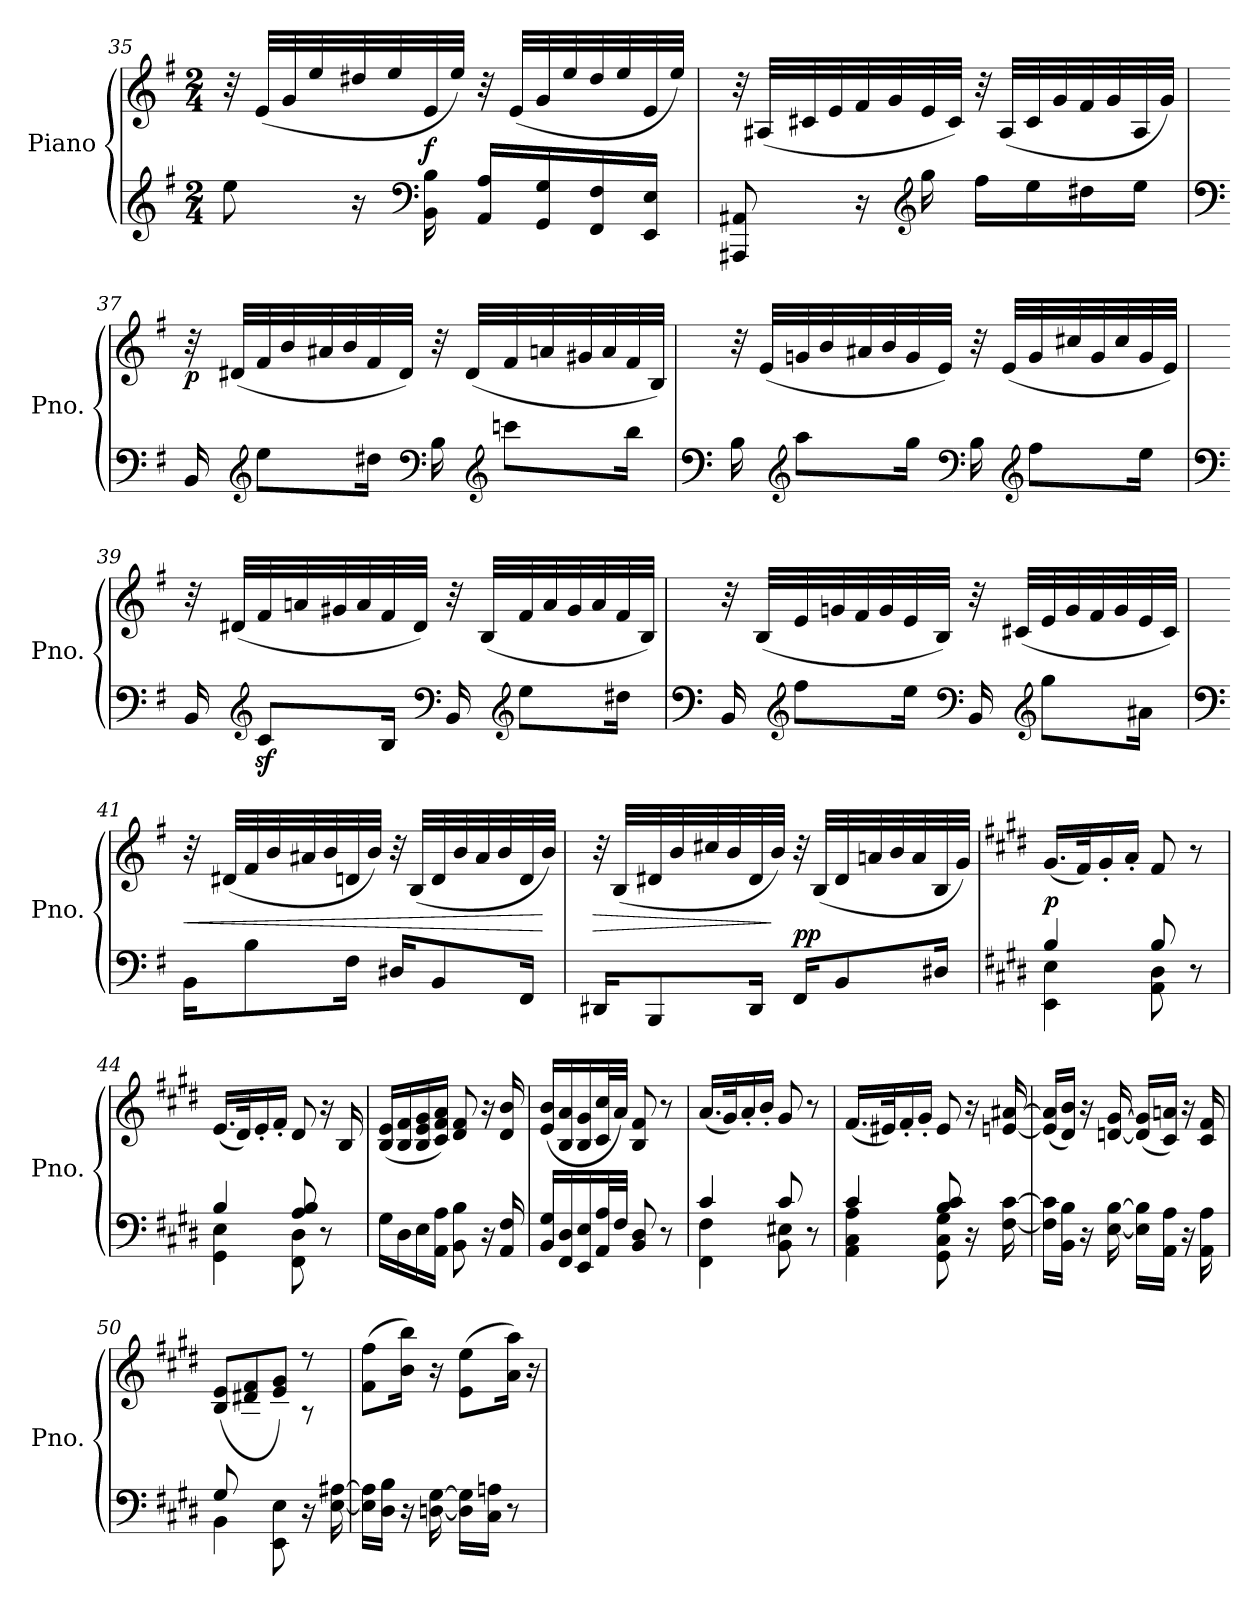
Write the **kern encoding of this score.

**kern	**kern	**dynam
*part1	*part1	*part1
*staff2	*staff1	*staff1/2
*I"Piano	*	*
*I'Pno.	*	*
*clefG2	*clefG2	*
*k[f#]	*k[f#]	*
*M2/4	*M2/4	*
=35	=35	=35
8ee\	32r	.
.	(32e/LLL	.
.	32g/	.
.	32ee/	.
16r	32dd#X/	.
.	32ee/	.
*clefF4	*	*
!	!	!LO:DY:b
16BB\ 16B\	32e/	f
.	32ee/JJJ)	.
16AA/ 16A/LL	32r	.
.	(32e/LLL	.
16GG/ 16G/	32g/	.
.	32ee/	.
16FF#/ 16F#/	32dd#/	.
.	32ee/	.
16EE/ 16E/JJ	32e/	.
.	32ee/JJJ)	.
!!LO:LB:g=z
=36	=36	=36
8AAA#X/ 8AA#X/	32r	.
.	(32A#X/LLL	.
.	32c#X/	.
.	32e/	.
16r	32f#/	.
.	32g/	.
*clefG2	*	*
16gg\	32e/	.
.	32c#/JJJ)	.
16ff#\LL	32r	.
.	(32A#/LLL	.
16ee\	32c#/	.
.	32g/	.
16dd#X\	32f#/	.
.	32g/	.
16ee\JJ	32A#/	.
.	32g/JJJ)	.
=37	=37	=37
*clefF4	*	*
!	!	!LO:DY:b
16BB/	32r	p
.	(32d#X/LLL	.
*clefG2	*	*
8ee\L	32f#/	.
.	32b/	.
.	32a#X/	.
.	32b/	.
16dd#X\Jk	32f#/	.
.	32d#/JJJ)	.
*clefF4	*	*
16B\	32r	.
.	(32d#/LLL	.
*clefG2	*	*
8cccn\L	32f#/	.
.	32an/	.
.	32g#X/	.
.	32a/	.
16bb\Jk	32f#/	.
.	32B/JJJ)	.
!!LO:LB:g=z
=38	=38	=38
*clefF4	*	*
16B\	32r	.
.	(32e/LLL	.
*clefG2	*	*
8aa\L	32gn/	.
.	32b/	.
.	32a#X/	.
.	32b/	.
16gg\Jk	32g/	.
.	32e/JJJ)	.
*clefF4	*	*
16B\	32r	.
.	(32e/LLL	.
*clefG2	*	*
8ff#\L	32g/	.
.	32cc#X/	.
.	32g/	.
.	32cc#/	.
16ee\Jk	32g/	.
.	32e/JJJ)	.
=39	=39	=39
*clefF4	*	*
16BB/	32r	.
.	(32d#X/LLL	.
*clefG2	*	*
8cz</L	32f#/	.
.	32an/	.
.	32g#X/	.
.	32a/	.
16B/Jk	32f#/	.
.	32d#/JJJ)	.
*clefF4	*	*
16BB/	32r	.
.	(32B/LLL	.
*clefG2	*	*
8ee\L	32f#/	.
.	32a/	.
.	32g#/	.
.	32a/	.
16dd#X\Jk	32f#/	.
.	32B/JJJ)	.
!!LO:PB:g=z
=40	=40	=40
*clefF4	*	*
16BB/	32r	.
.	(32B/LLL	.
*clefG2	*	*
8ff#\L	32e/	.
.	32gn/	.
.	32f#/	.
.	32g/	.
16ee\Jk	32e/	.
.	32B/JJJ)	.
*clefF4	*	*
16BB/	32r	.
.	(32c#X/LLL	.
*clefG2	*	*
8gg\L	32e/	.
.	32g/	.
.	32f#/	.
.	32g/	.
16a#X\Jk	32e/	.
.	32c#/JJJ)	.
=41	=41	=41
*clefF4	*	*
!	!	!LO:HP:b
16BB\KL	32r	<
.	(32d#X/LLL	.
8B\	32f#/	.
.	32b/	.
.	32a#X/	.
.	32b/	.
16F#\Jk	32dn/	.
.	32b/JJJ)	.
16D#X/KL	32r	.
.	(32B/LLL	.
8BB/	32d/	.
.	32b/	.
.	32a#/	.
.	32b/	.
16FF#/Jk	32d/	.
.	32b/JJJ)	[
!!LO:LB:g=z
=42	=42	=42
!	!	!LO:HP:b
16DD#X/KL	32r	>
.	(32B/LLL	.
8BBB/	32d#X/	.
.	32b/	.
.	32cc#X/	.
.	32b/	.
16DD#/Jk	32d#/	.
.	32b/JJJ)	]
!	!	!LO:DY:a=2
16FF#/KL	32r	pp
.	(32B/LLL	.
8BB/	32d#/	.
.	32an/	.
.	32b/	.
.	32a/	.
16D#X/Jk	32B/	.
.	32g/JJJ)	.
=43	=43	=43
*k[f#c#g#d#]	*k[f#c#g#d#]	*
*^	*	*
!	!	!	!LO:DY:a=2
4B/	4EE\ 4E\	(16.g#/LL	p
.	.	32f#/K)	.
.	.	16g#'/	.
.	.	16a'/JJ	.
8B/	8AA\ 8D#\	8f#/	.
8ryy	8r	8r	.
=44	=44	=44	=44
4B/	4GG#\ 4E\	(>16.e/LL	.
.	.	32d#/K)	.
.	.	16e'/	.
.	.	16f#'/JJ	.
8A/ 8B/	8FF#\ 8D#\	8d#/	.
8ryy	8r	16r	.
.	.	16B/	.
*v	*v	*	*
!!LO:LB:g=z
=45	=45	=45
16G#\LL	(>16B/ 16e/LL	.
16D#\	16B/ 16f#/	.
16E\	16B/ 16e/ 16g#/	.
16AA\ 16A\JJ	16c#/ 16f#/ 16a/JJ)	.
8BB\ 8B\	8d#/ 8f#/	.
16r	16r	.
16AA/ 16F#/	16d#/ 16b/	.
=46	=46	=46
16BB/ 16G#/LL	(>16e/ 16b/LL	.
16FF#/ 16D#/	16B/ 16a/	.
16EE/ 16E/	16B/ 16g#/	.
32AA/ 32A/L	32c#/ 32cc#/L	.
32F#/JJJ	32a/JJJ)	.
8BB/ 8D#/	8B/ 8f#/	.
8r	8r	.
=47	=47	=47
*^	*	*
4c#/	4FF#\ 4F#\	(>16.a/LL	.
.	.	32g#/K)	.
.	.	16a'/	.
.	.	16b'/JJ	.
8c#/	8BB\ 8E#X\	8g#/	.
8ryy	8r	8r	.
=48	=48	=48	=48
4c#/	4AA\ 4C#\ 4A\	(>16.f#/LL	.
.	.	32e#X/K)	.
.	.	16f#'/	.
.	.	16g#'/JJ	.
8B/ 8c#/	8GG#\ 8C#\ 8G#\	8e#/	.
8ryy	16r	16r	.
.	[16F#\ [16c#\	[16en/ [16a#X/	.
*v	*v	*	*
!!LO:LB:g=z
=49	=49	=49
16F#\] 16c#\]LL	(16e/] 16a#/]LL	.
16BB\ 16B\JJ	16d#/ 16b/JJ)	.
16r	16r	.
[16E\ [16B\	[16dn/ [16g#/	.
16E\] 16B\]LL	(16d/] 16g#/]LL	.
16AA\ 16A\JJ	16c#/ 16an/JJ)	.
16r	16r	.
16AA\ 16A\	16c#/ 16f#/	.
=50	=50	=50
*^	*^	*
8G#/L	4BB\	(8B/ 8e/L	8ryy	.
4.ryy	.	8d#X/ 8f#/	8A\	.
.	8EE\ 8E\	8e/ 8g#/J)	8B\J	.
.	16r	8r	8r	.
.	[16E\ [16A#X\	.	.	.
*v	*v	*	*	*
*	*v	*v	*
=51	=51	=51
16E\] 16A#\]LL	(8f#\ 8ff#\L	.
16D#\ 16B\JJ	.	.
16r	16b\ 16bb\Jk)	.
[16Dn\ [16G#\	16r	.
16D\] 16G#\]LL	(8e\ 8ee\L	.
16C#\ 16An\JJ	.	.
8r	16a\ 16aa\Jk)	.
.	16r	.
=	=	=
*-	*-	*-
